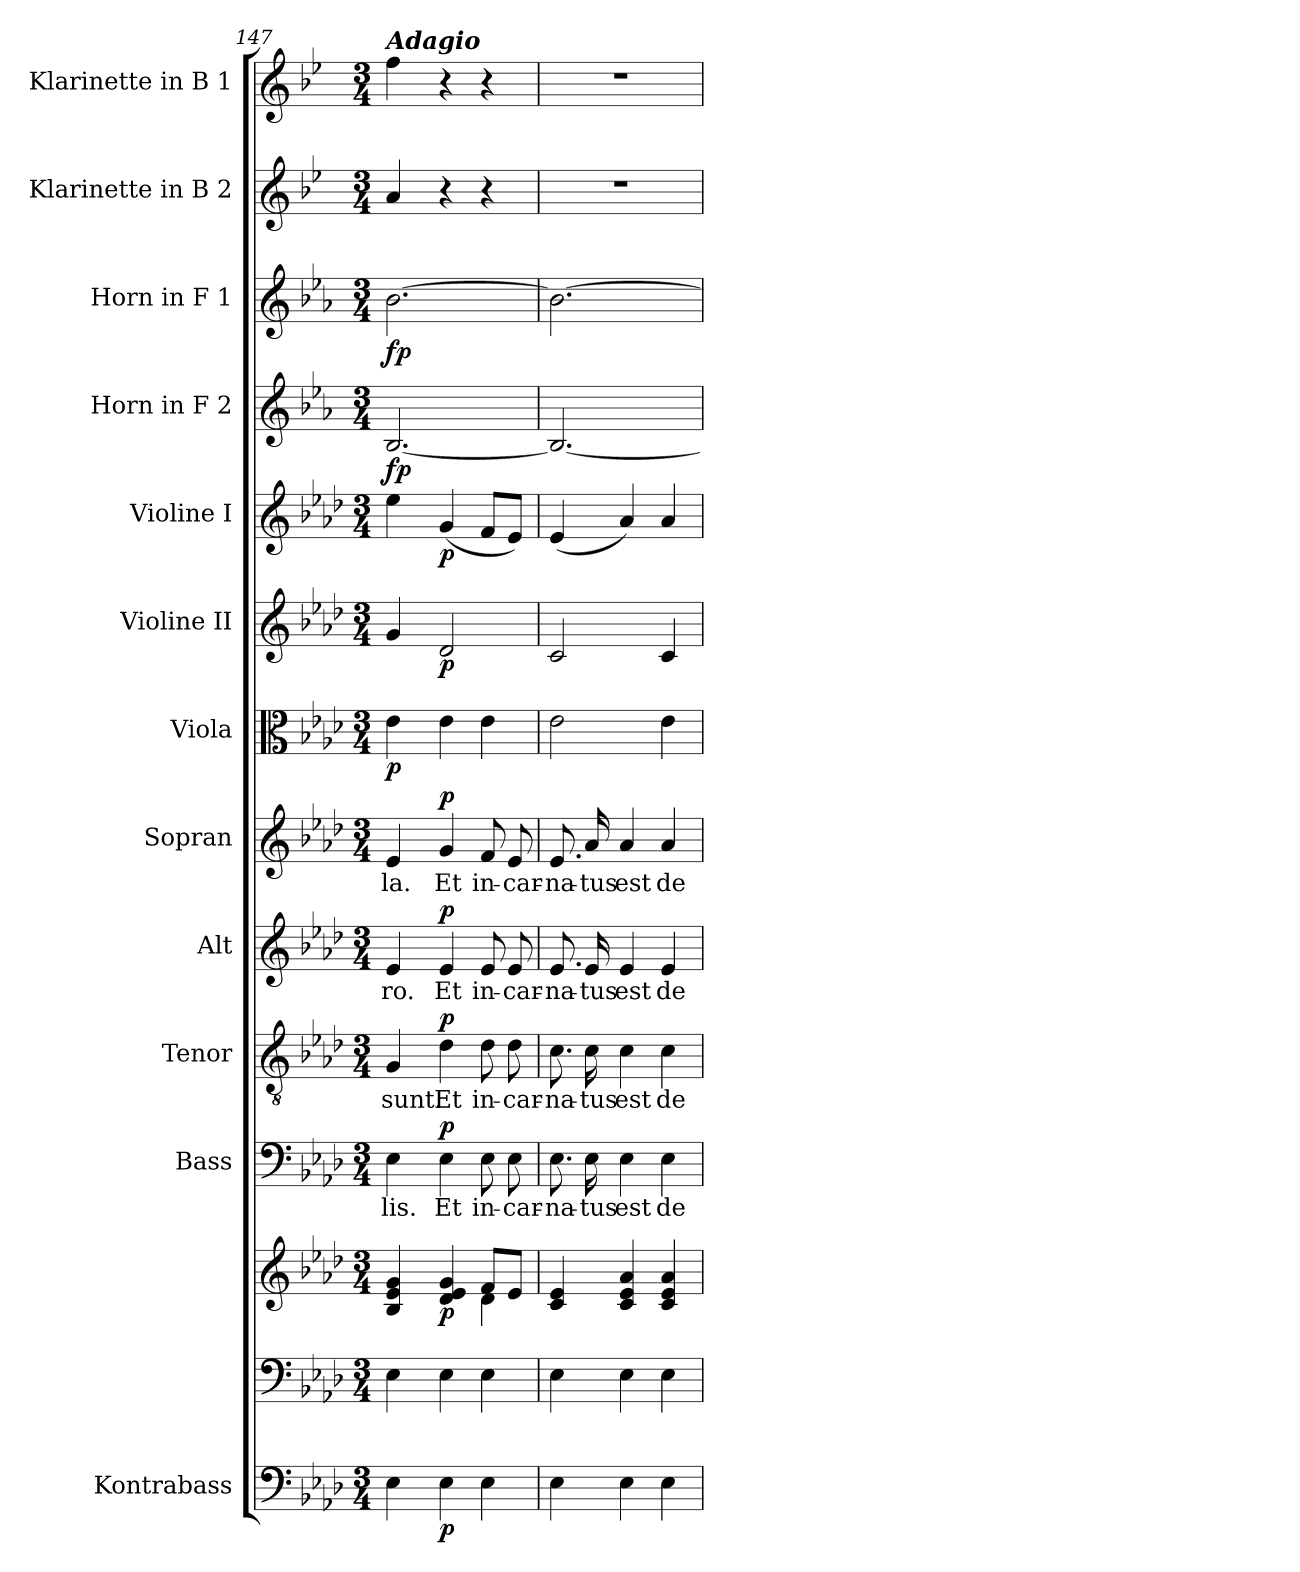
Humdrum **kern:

**kern	**dynam	**kern	**kern	**dynam	**kern	**text	**dynam	**kern	**text	**dynam	**kern	**text	**dynam	**kern	**text	**dynam	**kern	**dynam	**kern	**dynam	**kern	**dynam	**kern	**dynam	**kern	**dynam	**kern	**kern
*part13	*part13	*part12	*part12	*part12	*part11	*part11	*part11	*part10	*part10	*part10	*part9	*part9	*part9	*part8	*part8	*part8	*part7	*part7	*part6	*part6	*part5	*part5	*part4	*part4	*part3	*part3	*part2	*part1
*staff14	*staff14	*staff13	*staff12	*staff12/13	*staff11	*staff11	*staff11	*staff10	*staff10	*staff10	*staff9	*staff9	*staff9	*staff8	*staff8	*staff8	*staff7	*staff7	*staff6	*staff6	*staff5	*staff5	*staff4	*staff4	*staff3	*staff3	*staff2	*staff1
*I"Kontrabass	*	*	*	*	*I"Bass	*	*	*I"Tenor	*	*	*I"Alt	*	*	*I"Sopran	*	*	*I"Viola	*	*I"Violine II	*	*I"Violine I	*	*I"Horn in F 2	*	*I"Horn in F 1	*	*I"Klarinette in B 2	*I"Klarinette in B 1
*I'Kb.	*	*	*	*	*I'B	*	*	*I'T	*	*	*I'A	*	*	*I'S	*	*	*I'Vla.	*	*I'Vl. II	*	*I'Vl. I	*	*I'Hrn. 2	*	*I'Hrn. 1	*	*	*
!!LO:PB:g=z
*clefF4	*	*clefF4	*clefG2	*	*clefF4	*	*	*clefGv2	*	*	*clefG2	*	*	*clefG2	*	*	*clefC3	*	*clefG2	*	*clefG2	*	*clefG2	*	*clefG2	*	*clefG2	*clefG2
*ITrd7c12	*	*	*	*	*	*	*	*	*	*	*	*	*	*	*	*	*	*	*	*	*	*	*ITrd4c7	*	*ITrd4c7	*	*ITrd1c2	*ITrd1c2
*k[b-e-a-d-]	*	*k[b-e-a-d-]	*k[b-e-a-d-]	*	*k[b-e-a-d-]	*	*	*k[b-e-a-d-]	*	*	*k[b-e-a-d-]	*	*	*k[b-e-a-d-]	*	*	*k[b-e-a-d-]	*	*k[b-e-a-d-]	*	*k[b-e-a-d-]	*	*k[b-e-a-d-]	*	*k[b-e-a-d-]	*	*k[b-e-a-d-]	*k[b-e-a-d-]
*A-:	*	*A-:	*A-:	*	*A-:	*	*	*A-:	*	*	*A-:	*	*	*A-:	*	*	*A-:	*	*A-:	*	*A-:	*	*A-:	*	*A-:	*	*A-:	*A-:
*M3/4	*	*M3/4	*M3/4	*	*M3/4	*	*	*M3/4	*	*	*M3/4	*	*	*M3/4	*	*	*M3/4	*	*M3/4	*	*M3/4	*	*M3/4	*	*M3/4	*	*M3/4	*M3/4
=147	=147	=147	=147	=147	=147	=147	=147	=147	=147	=147	=147	=147	=147	=147	=147	=147	=147	=147	=147	=147	=147	=147	=147	=147	=147	=147	=147	=147
*	*	*	*^	*	*	*	*	*	*	*	*	*	*	*	*	*	*	*	*	*	*	*	*	*	*	*	*	*
!	!	!	!	!	!	!	!	!	!	!	!	!	!	!	!	!	!	!	!	!	!	!	!	!	!	!	!	!	!LO:TX:a:Bi:t=Adagio
!	!	!	!	!	!	!	!LO:LY:b	!	!	!LO:LY:b	!	!	!LO:LY:b	!	!	!LO:LY:b	!	!	!LO:DY:b	!	!	!	!	!	!LO:DY:b	!	!LO:DY:b	!	!
4EE-\	.	4E-\	4B-/ 4e-/ 4g/	2ryy	.	4E-\	-lis.	.	4G/	sunt.	.	4e-/	-ro.	.	4e-/	-la.	.	4e-\	p	4g/	.	4ee-\	.	[2.E-/	fp	[2.e-\	fp	4g/	4ee-\
!	!LO:DY:b	!	!	!	!LO:DY:b	!	!LO:LY:b	!LO:DY:a	!	!LO:LY:b	!LO:DY:a	!	!LO:LY:b	!LO:DY:a	!	!LO:LY:b	!LO:DY:a	!	!	!	!LO:DY:b	!	!LO:DY:b	!	!	!	!	!	!
4EE-\	p	4E-\	4d-/ 4e-/ 4g/	.	p	4E-\	Et	p	4d-\	Et	p	4e-/	Et	p	4g/	Et	p	4e-\	.	2d-/	p	(<4g/	p	.	.	.	.	4r	4r
!	!	!	!	!	!	!	!LO:LY:b	!	!	!LO:LY:b	!	!	!LO:LY:b	!	!	!LO:LY:b	!	!	!	!	!	!	!	!	!	!	!	!	!
4EE-\	.	4E-\	8f/L	4d-\	.	8E-\	in-	.	8d-\	in-	.	8e-/	in-	.	8f/	in-	.	4e-\	.	.	.	8f/L	.	.	.	.	.	4r	4r
!	!	!	!	!	!	!	!LO:LY:b	!	!	!LO:LY:b	!	!	!LO:LY:b	!	!	!LO:LY:b	!	!	!	!	!	!	!	!	!	!	!	!	!
.	.	.	8e-/J	.	.	8E-\	-car-	.	8d-\	-car-	.	8e-/	-car-	.	8e-/	-car-	.	.	.	.	.	8e-/J)	.	.	.	.	.	.	.
*	*	*	*v	*v	*	*	*	*	*	*	*	*	*	*	*	*	*	*	*	*	*	*	*	*	*	*	*	*	*
=148	=148	=148	=148	=148	=148	=148	=148	=148	=148	=148	=148	=148	=148	=148	=148	=148	=148	=148	=148	=148	=148	=148	=148	=148	=148	=148	=148	=148
!	!	!	!	!	!	!LO:LY:b	!	!	!LO:LY:b	!	!	!LO:LY:b	!	!	!LO:LY:b	!	!	!	!	!	!	!	!	!	!	!	!	!
4EE-\	.	4E-\	4c/ 4e-/	.	8.E-\	-na-	.	8.c\	-na-	.	8.e-/	-na-	.	8.e-/	-na-	.	2e-\	.	2c/	.	(<4e-/	.	2.E-/_	.	2.e-\_	.	2.r	2.r
!	!	!	!	!	!	!LO:LY:b	!	!	!LO:LY:b	!	!	!LO:LY:b	!	!	!LO:LY:b	!	!	!	!	!	!	!	!	!	!	!	!	!
.	.	.	.	.	16E-\	-tus	.	16c\	-tus	.	16e-/	-tus	.	16a-/	-tus	.	.	.	.	.	.	.	.	.	.	.	.	.
!	!	!	!	!	!	!LO:LY:b	!	!	!LO:LY:b	!	!	!LO:LY:b	!	!	!LO:LY:b	!	!	!	!	!	!	!	!	!	!	!	!	!
4EE-\	.	4E-\	4c/ 4e-/ 4a-/	.	4E-\	est	.	4c\	est	.	4e-/	est	.	4a-/	est	.	.	.	.	.	4a-/)	.	.	.	.	.	.	.
!	!	!	!	!	!	!LO:LY:b	!	!	!LO:LY:b	!	!	!LO:LY:b	!	!	!LO:LY:b	!	!	!	!	!	!	!	!	!	!	!	!	!
4EE-\	.	4E-\	4c/ 4e-/ 4a-/	.	4E-\	de	.	4c\	de	.	4e-/	de	.	4a-/	de	.	4e-\	.	4c/	.	4a-/	.	.	.	.	.	.	.
=	=	=	=	=	=	=	=	=	=	=	=	=	=	=	=	=	=	=	=	=	=	=	=	=	=	=	=	=
*-	*-	*-	*-	*-	*-	*-	*-	*-	*-	*-	*-	*-	*-	*-	*-	*-	*-	*-	*-	*-	*-	*-	*-	*-	*-	*-	*-	*-
